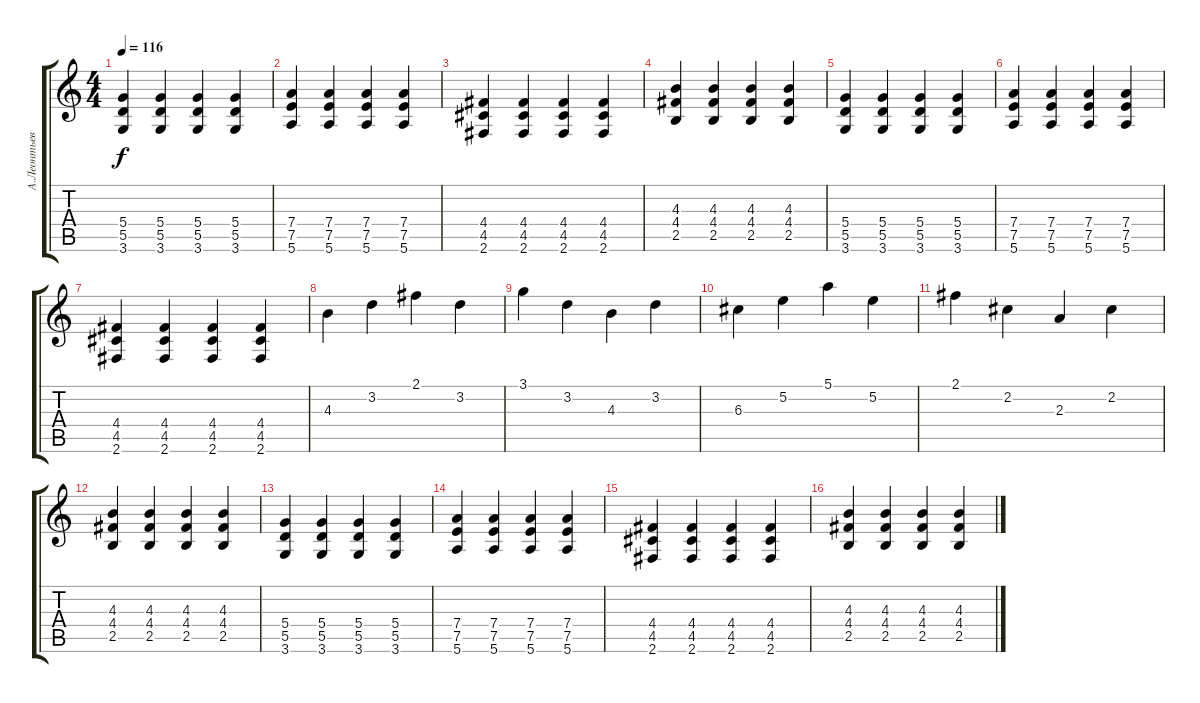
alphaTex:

\track ("А.Леонтьев" "А.Леонтьев") {instrument overdrivenguitar}
\staff {score tabs}
\tuning (E4 B3 G3 D3 A2 E2) {hide}
\ts (4 4)
\tempo 116
\clef g2
\ks c
(5.4 5.5 3.6).4{dy f} (5.4 5.5 3.6).4 (5.4 5.5 3.6).4 (5.4 5.5 3.6).4 |
(7.4 7.5 5.6).4 (7.4 7.5 5.6).4 (7.4 7.5 5.6).4 (7.4 7.5 5.6).4 |
(4.4 4.5 2.6).4 (4.4 4.5 2.6).4 (4.4 4.5 2.6).4 (4.4 4.5 2.6).4 |
(4.3 4.4 2.5).4 (4.3 4.4 2.5).4 (4.3 4.4 2.5).4 (4.3 4.4 2.5).4 |
(5.4 5.5 3.6).4 (5.4 5.5 3.6).4 (5.4 5.5 3.6).4 (5.4 5.5 3.6).4 |
(7.4 7.5 5.6).4 (7.4 7.5 5.6).4 (7.4 7.5 5.6).4 (7.4 7.5 5.6).4 |
(4.4 4.5 2.6).4 (4.4 4.5 2.6).4 (4.4 4.5 2.6).4 (4.4 4.5 2.6).4 |
4.3.4 3.2.4 2.1.4 3.2.4 |
3.1.4 3.2.4 4.3.4 3.2.4 |
6.3.4 5.2.4 5.1.4 5.2.4 |
2.1.4 2.2.4 2.3.4 2.2.4 |
(4.3 4.4 2.5).4 (4.3 4.4 2.5).4 (4.3 4.4 2.5).4 (4.3 4.4 2.5).4 |
(5.4 5.5 3.6).4 (5.4 5.5 3.6).4 (5.4 5.5 3.6).4 (5.4 5.5 3.6).4 |
(7.4 7.5 5.6).4 (7.4 7.5 5.6).4 (7.4 7.5 5.6).4 (7.4 7.5 5.6).4 |
(4.4 4.5 2.6).4 (4.4 4.5 2.6).4 (4.4 4.5 2.6).4 (4.4 4.5 2.6).4 |
(4.3 4.4 2.5).4 (4.3 4.4 2.5).4 (4.3 4.4 2.5).4 (4.3 4.4 2.5).4
